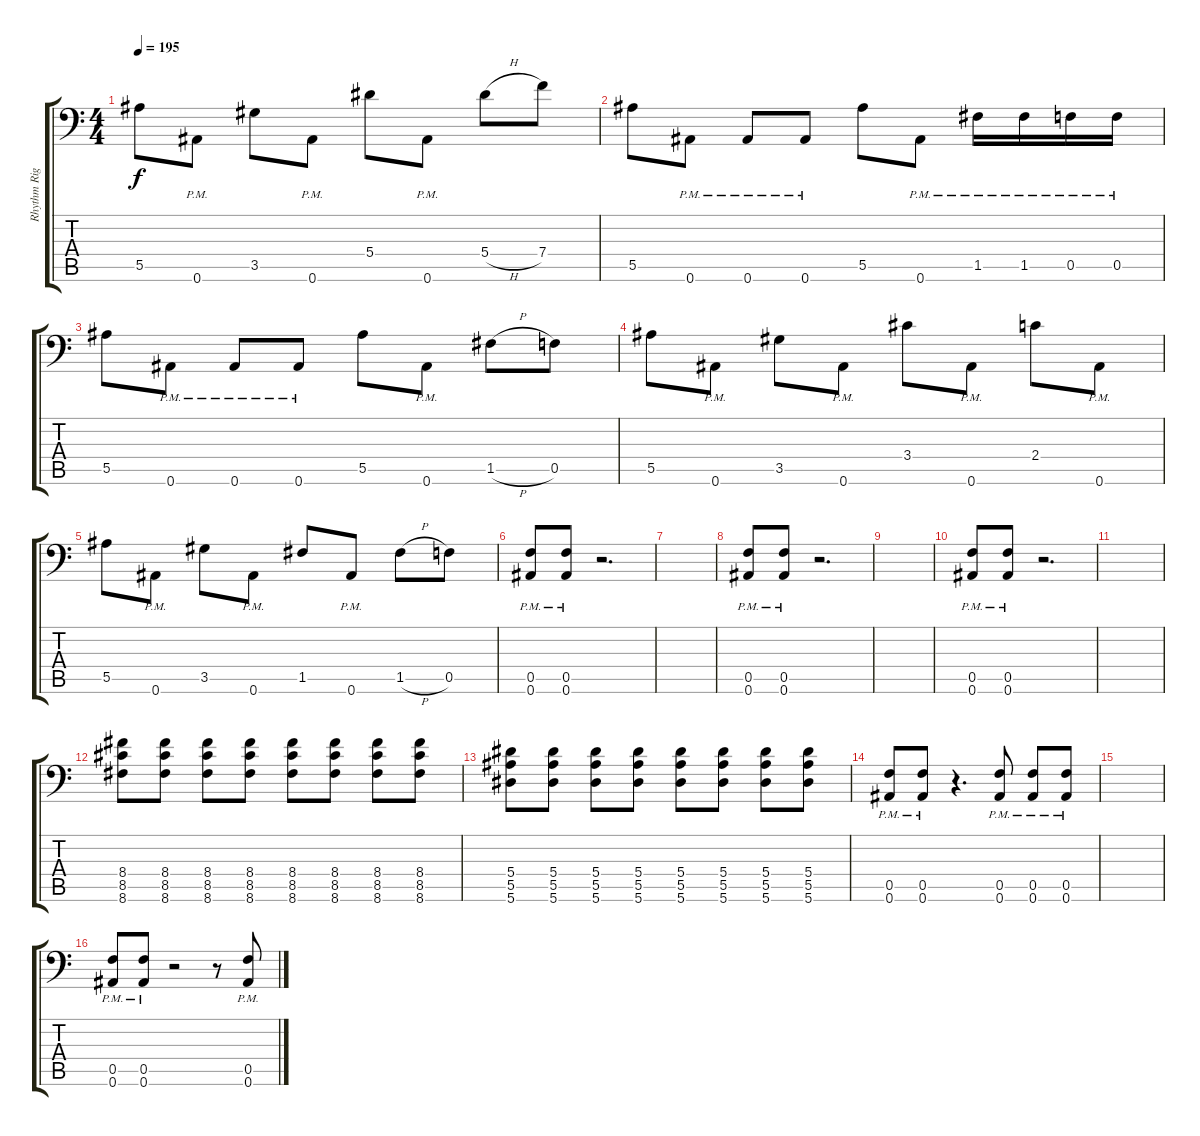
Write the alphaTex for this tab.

\track ("Rhythm Right" "Rhythm Rig") {instrument distortionguitar}
\staff {score tabs}
\tuning (C4 G3 Eb3 Bb2 F2 Bb1) {hide}
\ts (4 4)
\tempo 195
\clef f4
\ks c
5.5.8{dy f} 0.6{pm}.8 3.5.8 0.6{pm}.8 5.4.8 0.6{pm}.8 5.4{h}.8 7.4.8 |
5.5.8 0.6{pm}.8 0.6{pm}.8 0.6{pm}.8 5.5.8 0.6{pm}.8 1.5{pm}.16 1.5{pm}.16 0.5{pm}.16 0.5{pm}.16 |
5.5.8 0.6{pm}.8 0.6{pm}.8 0.6{pm}.8 5.5.8 0.6{pm}.8 1.5{h}.8 0.5.8 |
5.5.8 0.6{pm}.8 3.5.8 0.6{pm}.8 3.4.8 0.6{pm}.8 2.4.8 0.6{pm}.8 |
5.5.8 0.6{pm}.8 3.5.8 0.6{pm}.8 1.5.8 0.6{pm}.8 1.5{h}.8 0.5.8 |
(0.5{pm} 0.6{pm}).8 (0.5{pm} 0.6{pm}).8 r.2{d} |
|
(0.5{pm} 0.6{pm}).8 (0.5{pm} 0.6{pm}).8 r.2{d} |
|
(0.5{pm} 0.6{pm}).8 (0.5{pm} 0.6{pm}).8 r.2{d} |
|
(8.4 8.5 8.6).8 (8.4 8.5 8.6).8 (8.4 8.5 8.6).8 (8.4 8.5 8.6).8 (8.4 8.5 8.6).8 (8.4 8.5 8.6).8 (8.4 8.5 8.6).8 (8.4 8.5 8.6).8 |
(5.4 5.5 5.6).8 (5.4 5.5 5.6).8 (5.4 5.5 5.6).8 (5.4 5.5 5.6).8 (5.4 5.5 5.6).8 (5.4 5.5 5.6).8 (5.4 5.5 5.6).8 (5.4 5.5 5.6).8 |
(0.5{pm} 0.6{pm}).8 (0.5{pm} 0.6{pm}).8 r.4{d} (0.5{pm} 0.6{pm}).8 (0.5{pm} 0.6{pm}).8 (0.5{pm} 0.6{pm}).8 |
|
(0.5{pm} 0.6{pm}).8 (0.5{pm} 0.6{pm}).8 r.2 r.8 (0.5{pm} 0.6{pm}).8
